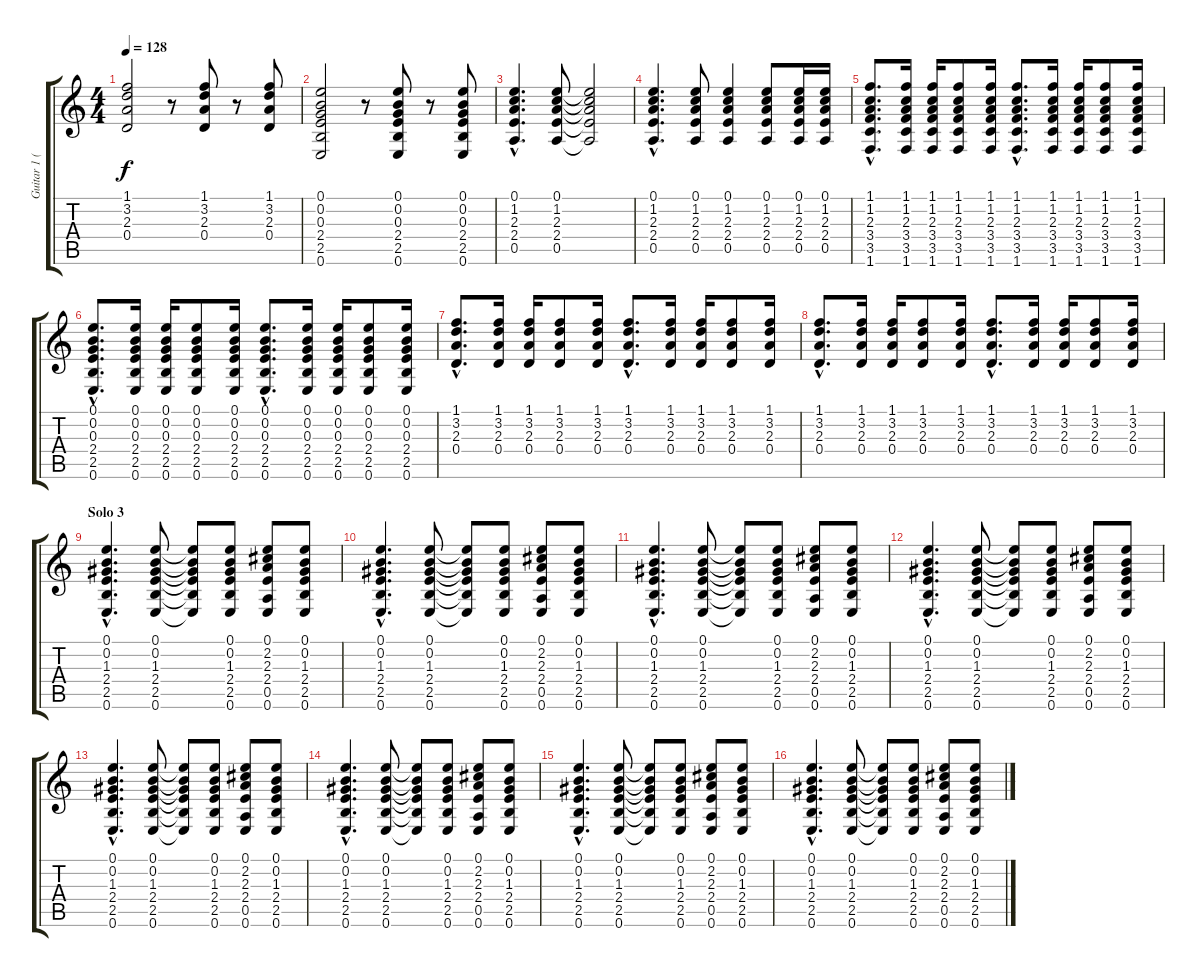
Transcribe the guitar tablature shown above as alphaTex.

\track ("Guitar 1 (Electric 12 strings)" "Guitar 1 (") {instrument electricguitarclean}
\staff {score tabs}
\tuning (E4 B3 G3 D3 A2 E2) {hide}
\ts (4 4)
\tempo 128
\clef g2
\ks c
(1.1 3.2 2.3 0.4).2{dy f} r.8 (1.1 3.2 2.3 0.4).8 r.8 (1.1 3.2 2.3 0.4).8 |
(0.1 0.2 0.3 2.4 2.5 0.6).2 r.8 (0.1 0.2 0.3 2.4 2.5 0.6).8 r.8 (0.1 0.2 0.3 2.4 2.5 0.6).8 |
(0.1{hac} 1.2{hac} 2.3{hac} 2.4{hac} 0.5{hac}).4{d} (0.1 1.2 2.3 2.4 0.5).8 (0.1{t} 1.2{t} 2.3{t} 2.4{t} 0.5{t}).2 |
(0.1{hac} 1.2{hac} 2.3{hac} 2.4{hac} 0.5{hac}).4{d} (0.1 1.2 2.3 2.4 0.5).8 (0.1 1.2 2.3 2.4 0.5).4 (0.1 1.2 2.3 2.4 0.5).8 (0.1 1.2 2.3 2.4 0.5).16 (0.1 1.2 2.3 2.4 0.5).16 |
(1.1{hac} 1.2{hac} 2.3{hac} 3.4{hac} 3.5{hac} 1.6{hac}).8{d} (1.1 1.2 2.3 3.4 3.5 1.6).16 (1.1 1.2 2.3 3.4 3.5 1.6).16 (1.1 1.2 2.3 3.4 3.5 1.6).8 (1.1 1.2 2.3 3.4 3.5 1.6).16 (1.1{hac} 1.2{hac} 2.3{hac} 3.4{hac} 3.5{hac} 1.6{hac}).8{d} (1.1 1.2 2.3 3.4 3.5 1.6).16 (1.1 1.2 2.3 3.4 3.5 1.6).16 (1.1 1.2 2.3 3.4 3.5 1.6).8 (1.1 1.2 2.3 3.4 3.5 1.6).16 |
(0.1{hac} 0.2{hac} 0.3{hac} 2.4{hac} 2.5{hac} 0.6{hac}).8{d} (0.1 0.2 0.3 2.4 2.5 0.6).16 (0.1 0.2 0.3 2.4 2.5 0.6).16 (0.1 0.2 0.3 2.4 2.5 0.6).8 (0.1 0.2 0.3 2.4 2.5 0.6).16 (0.1{hac} 0.2{hac} 0.3{hac} 2.4{hac} 2.5{hac} 0.6{hac}).8{d} (0.1 0.2 0.3 2.4 2.5 0.6).16 (0.1 0.2 0.3 2.4 2.5 0.6).16 (0.1 0.2 0.3 2.4 2.5 0.6).8 (0.1 0.2 0.3 2.4 2.5 0.6).16 |
(1.1{hac} 3.2{hac} 2.3{hac} 0.4{hac}).8{d} (1.1 3.2 2.3 0.4).16 (1.1 3.2 2.3 0.4).16 (1.1 3.2 2.3 0.4).8 (1.1 3.2 2.3 0.4).16 (1.1{hac} 3.2{hac} 2.3{hac} 0.4{hac}).8{d} (1.1 3.2 2.3 0.4).16 (1.1 3.2 2.3 0.4).16 (1.1 3.2 2.3 0.4).8 (1.1 3.2 2.3 0.4).16 |
(1.1{hac} 3.2{hac} 2.3{hac} 0.4{hac}).8{d} (1.1 3.2 2.3 0.4).16 (1.1 3.2 2.3 0.4).16 (1.1 3.2 2.3 0.4).8 (1.1 3.2 2.3 0.4).16 (1.1{hac} 3.2{hac} 2.3{hac} 0.4{hac}).8{d} (1.1 3.2 2.3 0.4).16 (1.1 3.2 2.3 0.4).16 (1.1 3.2 2.3 0.4).8 (1.1 3.2 2.3 0.4).16 |
\section ("" "Solo 3")
(0.1{hac} 0.2{hac} 1.3{hac} 2.4{hac} 2.5{hac} 0.6{hac}).4{d} (0.1 0.2 1.3 2.4 2.5 0.6).8 (0.1{t} 0.2{t} 1.3{t} 2.4{t} 2.5{t} 0.6{t}).8 (0.1 0.2 1.3 2.4 2.5 0.6).8 (0.1 2.2 2.3 2.4 0.5 0.6).8 (0.1 0.2 1.3 2.4 2.5 0.6).8 |
(0.1{hac} 0.2{hac} 1.3{hac} 2.4{hac} 2.5{hac} 0.6{hac}).4{d} (0.1 0.2 1.3 2.4 2.5 0.6).8 (0.1{t} 0.2{t} 1.3{t} 2.4{t} 2.5{t} 0.6{t}).8 (0.1 0.2 1.3 2.4 2.5 0.6).8 (0.1 2.2 2.3 2.4 0.5 0.6).8 (0.1 0.2 1.3 2.4 2.5 0.6).8 |
(0.1{hac} 0.2{hac} 1.3{hac} 2.4{hac} 2.5{hac} 0.6{hac}).4{d} (0.1 0.2 1.3 2.4 2.5 0.6).8 (0.1{t} 0.2{t} 1.3{t} 2.4{t} 2.5{t} 0.6{t}).8 (0.1 0.2 1.3 2.4 2.5 0.6).8 (0.1 2.2 2.3 2.4 0.5 0.6).8 (0.1 0.2 1.3 2.4 2.5 0.6).8 |
(0.1{hac} 0.2{hac} 1.3{hac} 2.4{hac} 2.5{hac} 0.6{hac}).4{d} (0.1 0.2 1.3 2.4 2.5 0.6).8 (0.1{t} 0.2{t} 1.3{t} 2.4{t} 2.5{t} 0.6{t}).8 (0.1 0.2 1.3 2.4 2.5 0.6).8 (0.1 2.2 2.3 2.4 0.5 0.6).8 (0.1 0.2 1.3 2.4 2.5 0.6).8 |
(0.1{hac} 0.2{hac} 1.3{hac} 2.4{hac} 2.5{hac} 0.6{hac}).4{d} (0.1 0.2 1.3 2.4 2.5 0.6).8 (0.1{t} 0.2{t} 1.3{t} 2.4{t} 2.5{t} 0.6{t}).8 (0.1 0.2 1.3 2.4 2.5 0.6).8 (0.1 2.2 2.3 2.4 0.5 0.6).8 (0.1 0.2 1.3 2.4 2.5 0.6).8 |
(0.1{hac} 0.2{hac} 1.3{hac} 2.4{hac} 2.5{hac} 0.6{hac}).4{d} (0.1 0.2 1.3 2.4 2.5 0.6).8 (0.1{t} 0.2{t} 1.3{t} 2.4{t} 2.5{t} 0.6{t}).8 (0.1 0.2 1.3 2.4 2.5 0.6).8 (0.1 2.2 2.3 2.4 0.5 0.6).8 (0.1 0.2 1.3 2.4 2.5 0.6).8 |
(0.1{hac} 0.2{hac} 1.3{hac} 2.4{hac} 2.5{hac} 0.6{hac}).4{d} (0.1 0.2 1.3 2.4 2.5 0.6).8 (0.1{t} 0.2{t} 1.3{t} 2.4{t} 2.5{t} 0.6{t}).8 (0.1 0.2 1.3 2.4 2.5 0.6).8 (0.1 2.2 2.3 2.4 0.5 0.6).8 (0.1 0.2 1.3 2.4 2.5 0.6).8 |
(0.1{hac} 0.2{hac} 1.3{hac} 2.4{hac} 2.5{hac} 0.6{hac}).4{d} (0.1 0.2 1.3 2.4 2.5 0.6).8 (0.1{t} 0.2{t} 1.3{t} 2.4{t} 2.5{t} 0.6{t}).8 (0.1 0.2 1.3 2.4 2.5 0.6).8 (0.1 2.2 2.3 2.4 0.5 0.6).8 (0.1 0.2 1.3 2.4 2.5 0.6).8
